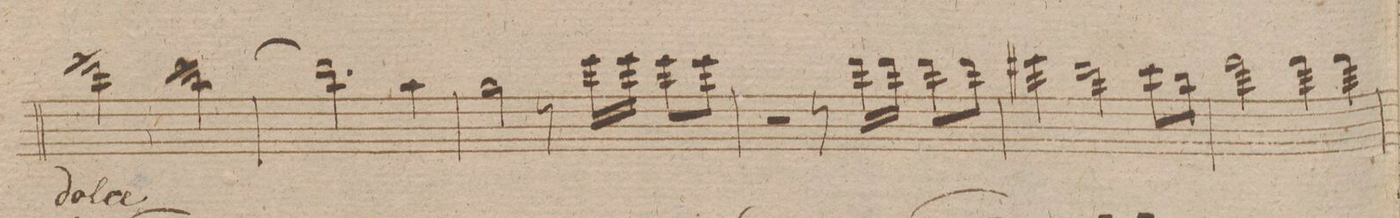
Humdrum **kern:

**kern	**dynam
*I"Flauto 1mo	*
*clefG2	*
*k[f#c#g#d#]	*
*met(c)	*
*M4/4	*
2eee\	.
(>2ccc#\	.
=55	=55
2.bb\)	.
4aa\	.
=56	=56
2gg#\	.
8r	.
16eee\LL	.
16eee\JJ	.
8eee\L	.
8eee\J	.
=57	=57
2r	.
8r	.
16ddd#\LL	.
16ddd#\JJ	.
8ddd#\L	.
8ddd#\J	.
=58	=58
4eee#X\	.
2dddn\	.
8ccc#\L	.
8bb\J	.
=59	=59
2fff#\	.
4fff#\	.
4fff#\	.
=60	=60
*-	*-
